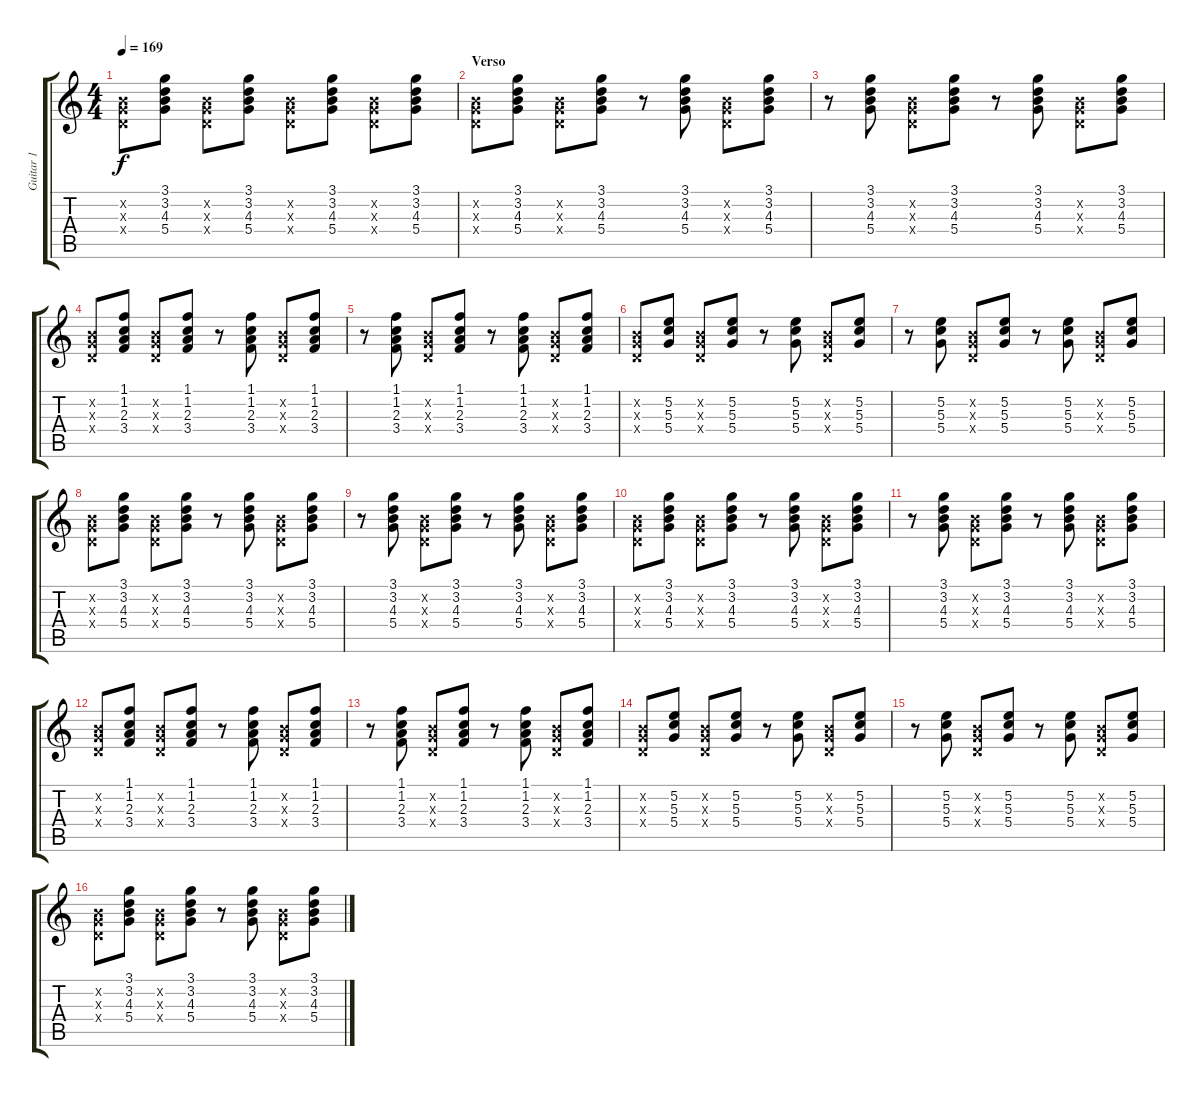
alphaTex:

\track ("Guitar 1" "Guitar 1") {instrument electricguitarclean}
\staff {score tabs}
\tuning (E4 B3 G3 D3 A2 E2) {hide}
\ts (4 4)
\tempo 169
\clef g2
\ks c
(0.2{x} 0.3{x} 0.4{x}).8{dy f} (3.1 3.2 4.3 5.4).8 (0.2{x} 0.3{x} 0.4{x}).8 (3.1 3.2 4.3 5.4).8 (0.2{x} 0.3{x} 0.4{x}).8 (3.1 3.2 4.3 5.4).8 (0.2{x} 0.3{x} 0.4{x}).8 (3.1 3.2 4.3 5.4).8 |
\section ("" "Verso")
(0.2{x} 0.3{x} 0.4{x}).8{instrument electricguitarclean} (3.1 3.2 4.3 5.4).8 (0.2{x} 0.3{x} 0.4{x}).8 (3.1 3.2 4.3 5.4).8 r.8 (3.1 3.2 4.3 5.4).8 (0.2{x} 0.3{x} 0.4{x}).8 (3.1 3.2 4.3 5.4).8 |
r.8 (3.1 3.2 4.3 5.4).8 (0.2{x} 0.3{x} 0.4{x}).8 (3.1 3.2 4.3 5.4).8 r.8 (3.1 3.2 4.3 5.4).8 (0.2{x} 0.3{x} 0.4{x}).8 (3.1 3.2 4.3 5.4).8 |
(0.2{x} 0.3{x} 0.4{x}).8 (1.1 1.2 2.3 3.4).8 (0.2{x} 0.3{x} 0.4{x}).8 (1.1 1.2 2.3 3.4).8 r.8 (1.1 1.2 2.3 3.4).8 (0.2{x} 0.3{x} 0.4{x}).8 (1.1 1.2 2.3 3.4).8 |
r.8 (1.1 1.2 2.3 3.4).8 (0.2{x} 0.3{x} 0.4{x}).8 (1.1 1.2 2.3 3.4).8 r.8 (1.1 1.2 2.3 3.4).8 (0.2{x} 0.3{x} 0.4{x}).8 (1.1 1.2 2.3 3.4).8 |
(0.2{x} 0.3{x} 0.4{x}).8 (5.2 5.3 5.4).8 (0.2{x} 0.3{x} 0.4{x}).8 (5.2 5.3 5.4).8 r.8 (5.2 5.3 5.4).8 (0.2{x} 0.3{x} 0.4{x}).8 (5.2 5.3 5.4).8 |
r.8 (5.2 5.3 5.4).8 (0.2{x} 0.3{x} 0.4{x}).8 (5.2 5.3 5.4).8 r.8 (5.2 5.3 5.4).8 (0.2{x} 0.3{x} 0.4{x}).8 (5.2 5.3 5.4).8 |
(0.2{x} 0.3{x} 0.4{x}).8 (3.1 3.2 4.3 5.4).8 (0.2{x} 0.3{x} 0.4{x}).8 (3.1 3.2 4.3 5.4).8 r.8 (3.1 3.2 4.3 5.4).8 (0.2{x} 0.3{x} 0.4{x}).8 (3.1 3.2 4.3 5.4).8 |
r.8 (3.1 3.2 4.3 5.4).8 (0.2{x} 0.3{x} 0.4{x}).8 (3.1 3.2 4.3 5.4).8 r.8 (3.1 3.2 4.3 5.4).8 (0.2{x} 0.3{x} 0.4{x}).8 (3.1 3.2 4.3 5.4).8 |
(0.2{x} 0.3{x} 0.4{x}).8 (3.1 3.2 4.3 5.4).8 (0.2{x} 0.3{x} 0.4{x}).8 (3.1 3.2 4.3 5.4).8 r.8 (3.1 3.2 4.3 5.4).8 (0.2{x} 0.3{x} 0.4{x}).8 (3.1 3.2 4.3 5.4).8 |
r.8 (3.1 3.2 4.3 5.4).8 (0.2{x} 0.3{x} 0.4{x}).8 (3.1 3.2 4.3 5.4).8 r.8 (3.1 3.2 4.3 5.4).8 (0.2{x} 0.3{x} 0.4{x}).8 (3.1 3.2 4.3 5.4).8 |
(0.2{x} 0.3{x} 0.4{x}).8 (1.1 1.2 2.3 3.4).8 (0.2{x} 0.3{x} 0.4{x}).8 (1.1 1.2 2.3 3.4).8 r.8 (1.1 1.2 2.3 3.4).8 (0.2{x} 0.3{x} 0.4{x}).8 (1.1 1.2 2.3 3.4).8 |
r.8 (1.1 1.2 2.3 3.4).8 (0.2{x} 0.3{x} 0.4{x}).8 (1.1 1.2 2.3 3.4).8 r.8 (1.1 1.2 2.3 3.4).8 (0.2{x} 0.3{x} 0.4{x}).8 (1.1 1.2 2.3 3.4).8 |
(0.2{x} 0.3{x} 0.4{x}).8 (5.2 5.3 5.4).8 (0.2{x} 0.3{x} 0.4{x}).8 (5.2 5.3 5.4).8 r.8 (5.2 5.3 5.4).8 (0.2{x} 0.3{x} 0.4{x}).8 (5.2 5.3 5.4).8 |
r.8 (5.2 5.3 5.4).8 (0.2{x} 0.3{x} 0.4{x}).8 (5.2 5.3 5.4).8 r.8 (5.2 5.3 5.4).8 (0.2{x} 0.3{x} 0.4{x}).8 (5.2 5.3 5.4).8 |
(0.2{x} 0.3{x} 0.4{x}).8 (3.1 3.2 4.3 5.4).8 (0.2{x} 0.3{x} 0.4{x}).8 (3.1 3.2 4.3 5.4).8 r.8 (3.1 3.2 4.3 5.4).8 (0.2{x} 0.3{x} 0.4{x}).8 (3.1 3.2 4.3 5.4).8
